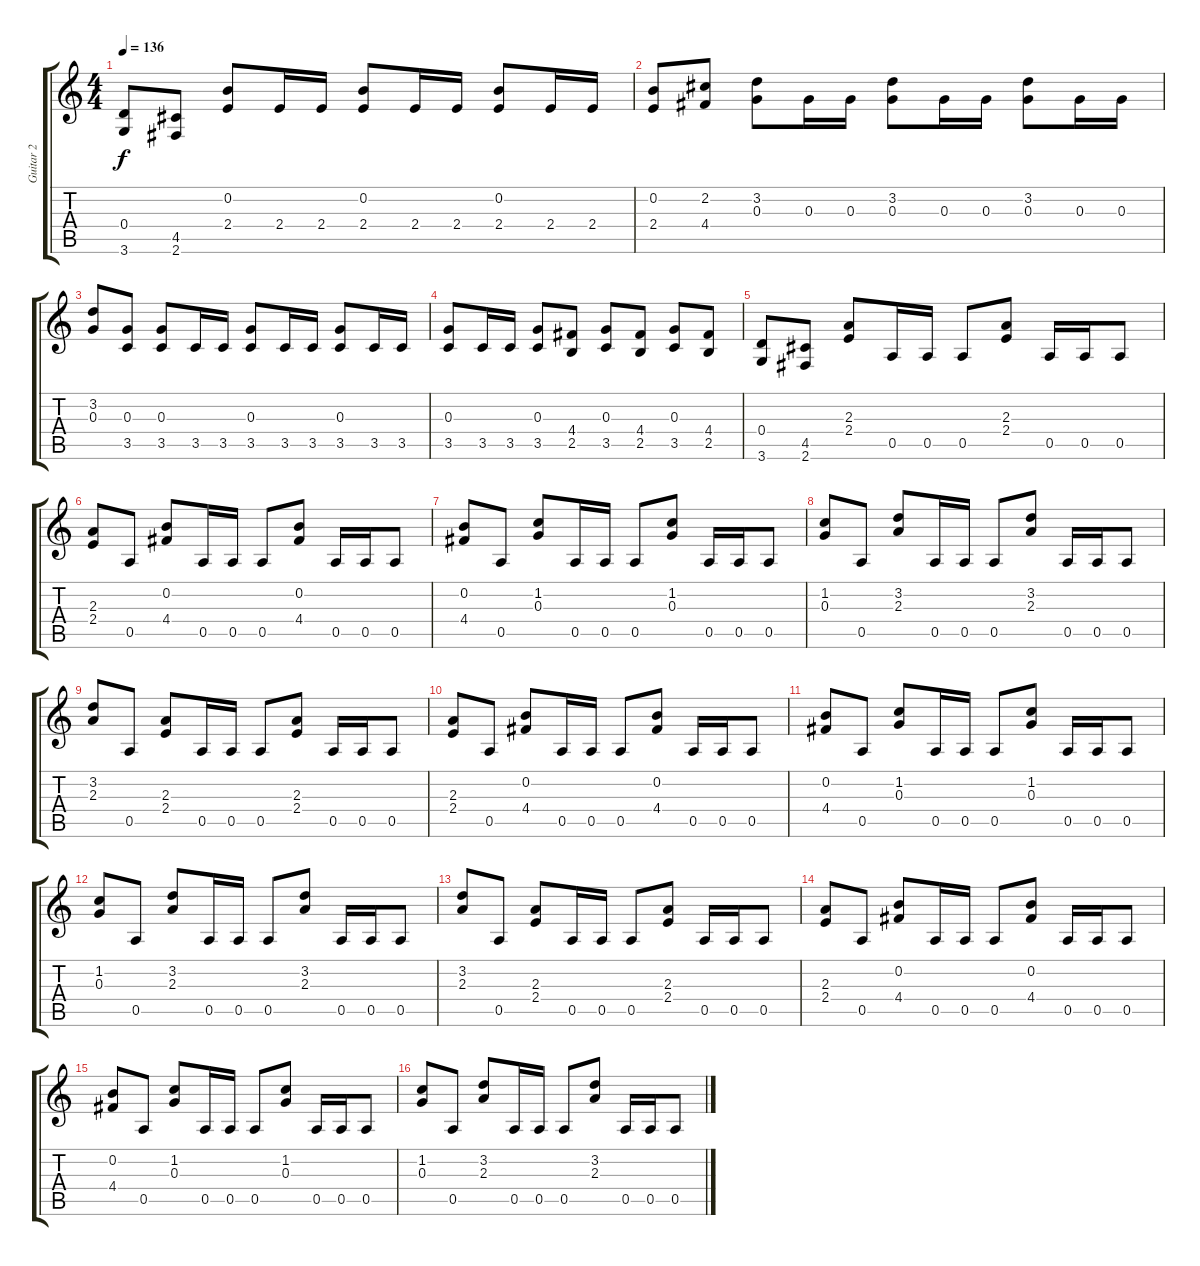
\track ("Guitar 2" "Guitar 2") {instrument distortionguitar}
\staff {score tabs}
\tuning (E4 B3 G3 D3 A2 E2) {hide}
\ts (4 4)
\tempo 136
\clef g2
\ks c
(0.4 3.6).8{dy f} (4.5 2.6).8 (0.2 2.4).8 2.4.16 2.4.16 (0.2 2.4).8 2.4.16 2.4.16 (0.2 2.4).8 2.4.16 2.4.16 |
(0.2 2.4).8 (2.2 4.4).8 (3.2 0.3).8 0.3.16 0.3.16 (3.2 0.3).8 0.3.16 0.3.16 (3.2 0.3).8 0.3.16 0.3.16 |
(3.2 0.3).8 (0.3 3.5).8 (0.3 3.5).8 3.5.16 3.5.16 (0.3 3.5).8 3.5.16 3.5.16 (0.3 3.5).8 3.5.16 3.5.16 |
(0.3 3.5).8 3.5.16 3.5.16 (0.3 3.5).8 (4.4 2.5).8 (0.3 3.5).8 (4.4 2.5).8 (0.3 3.5).8 (4.4 2.5).8 |
(0.4 3.6).8 (4.5 2.6).8 (2.3 2.4).8 0.5.16 0.5.16 0.5.8 (2.3 2.4).8 0.5.16 0.5.16 0.5.8 |
(2.3 2.4).8 0.5.8 (0.2 4.4).8 0.5.16 0.5.16 0.5.8 (0.2 4.4).8 0.5.16 0.5.16 0.5.8 |
(0.2 4.4).8 0.5.8 (1.2 0.3).8 0.5.16 0.5.16 0.5.8 (1.2 0.3).8 0.5.16 0.5.16 0.5.8 |
(1.2 0.3).8 0.5.8 (3.2 2.3).8 0.5.16 0.5.16 0.5.8 (3.2 2.3).8 0.5.16 0.5.16 0.5.8 |
(3.2 2.3).8 0.5.8 (2.3 2.4).8 0.5.16 0.5.16 0.5.8 (2.3 2.4).8 0.5.16 0.5.16 0.5.8 |
(2.3 2.4).8 0.5.8 (0.2 4.4).8 0.5.16 0.5.16 0.5.8 (0.2 4.4).8 0.5.16 0.5.16 0.5.8 |
(0.2 4.4).8 0.5.8 (1.2 0.3).8 0.5.16 0.5.16 0.5.8 (1.2 0.3).8 0.5.16 0.5.16 0.5.8 |
(1.2 0.3).8 0.5.8 (3.2 2.3).8 0.5.16 0.5.16 0.5.8 (3.2 2.3).8 0.5.16 0.5.16 0.5.8 |
(3.2 2.3).8 0.5.8 (2.3 2.4).8 0.5.16 0.5.16 0.5.8 (2.3 2.4).8 0.5.16 0.5.16 0.5.8 |
(2.3 2.4).8 0.5.8 (0.2 4.4).8 0.5.16 0.5.16 0.5.8 (0.2 4.4).8 0.5.16 0.5.16 0.5.8 |
(0.2 4.4).8 0.5.8 (1.2 0.3).8 0.5.16 0.5.16 0.5.8 (1.2 0.3).8 0.5.16 0.5.16 0.5.8 |
(1.2 0.3).8 0.5.8 (3.2 2.3).8 0.5.16 0.5.16 0.5.8 (3.2 2.3).8 0.5.16 0.5.16 0.5.8
